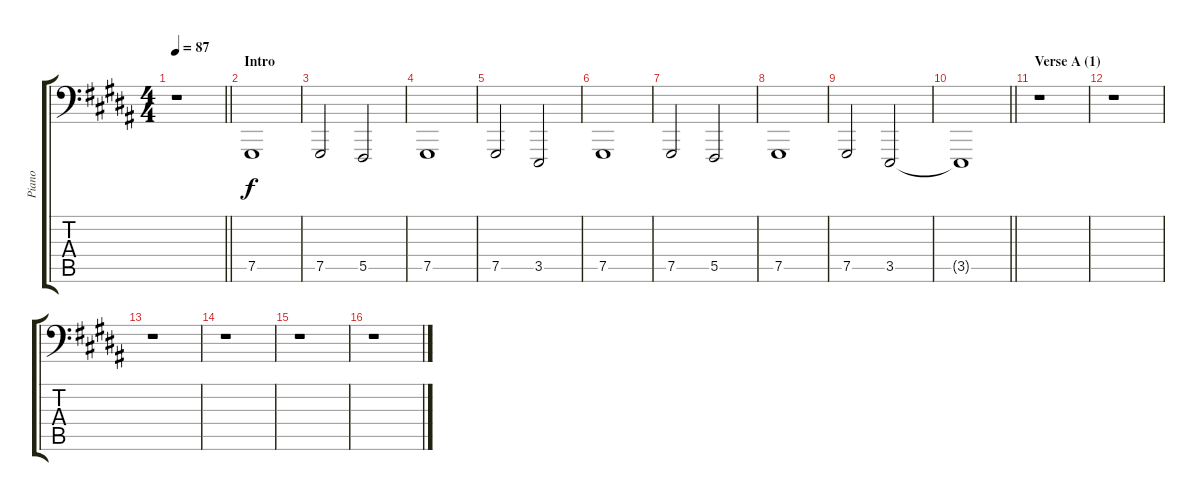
\track ("Piano" "Piano") {instrument brightacousticpiano}
\staff {score tabs}
\tuning (C3 G2 D2 A1 Db1 Db0) {hide}
\ts (4 4)
\tempo 87
\clef f4
\barLineRight lightlight
\ks b
r.1{dy f instrument brightacousticpiano} |
\section ("" "Intro")
7.5.1 |
7.5.2 5.5.2 |
7.5.1 |
7.5.2 3.5.2 |
7.5.1 |
7.5.2 5.5.2 |
7.5.1 |
7.5.2 3.5.2 |
\barLineRight lightlight
3.5{t}.1 |
\section ("" "Verse A (1)")
r.1 |
r.1 |
r.1 |
r.1 |
r.1 |
r.1
